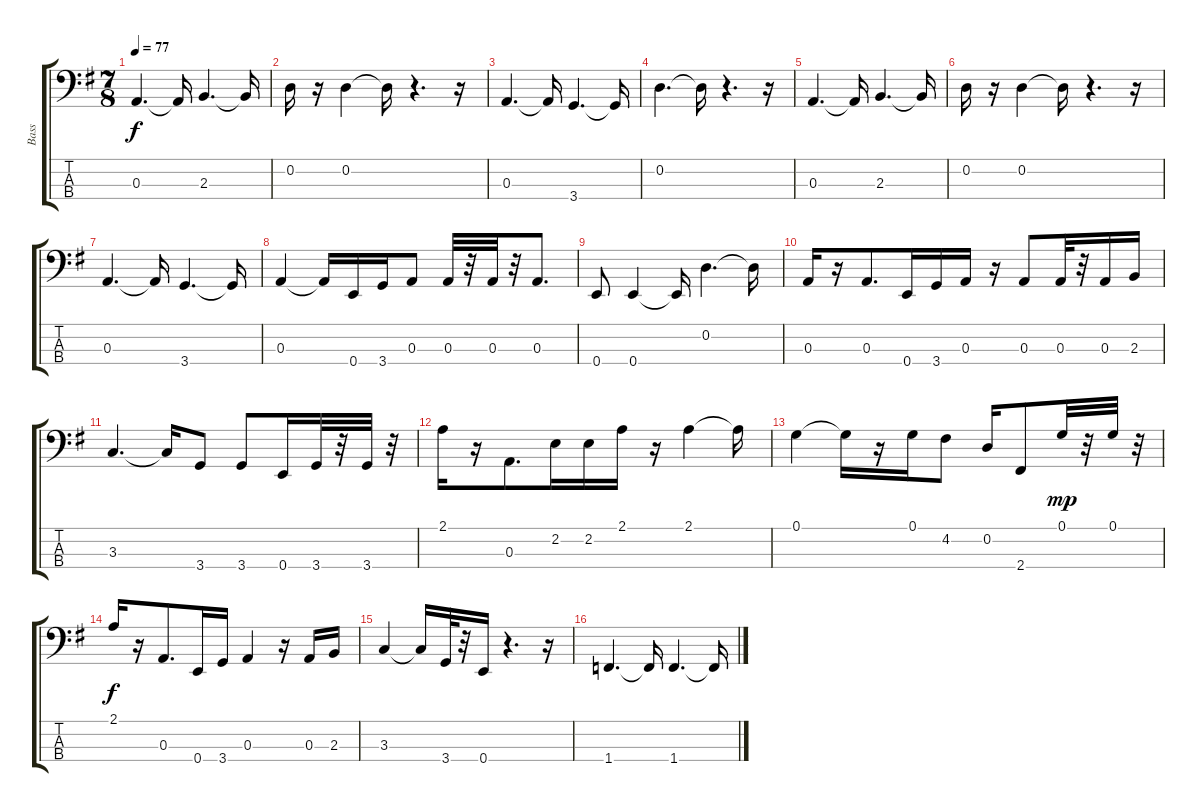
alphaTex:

\track ("Bass" "Bass") {instrument electricbassfinger}
\staff {score tabs}
\tuning (G2 D2 A1 E1) {hide}
\ts (7 8)
\tempo 77
\clef f4
\ks g
0.3.4{d dy f} 0.3{t}.16 2.3.4{d} 2.3{t}.16 |
0.2.16 r.16 0.2.4 0.2{t}.16 r.4{d} r.16 |
0.3.4{d} 0.3{t}.16 3.4.4{d} 3.4{t}.16 |
0.2.4{d} 0.2{t}.16 r.4{d} r.16 |
0.3.4{d} 0.3{t}.16 2.3.4{d} 2.3{t}.16 |
0.2.16 r.16 0.2.4 0.2{t}.16 r.4{d} r.16 |
0.3.4{d} 0.3{t}.16 3.4.4{d} 3.4{t}.16 |
0.3.4 0.3{t}.16 0.4.16 3.4.16 0.3.8 0.3.32 r.32 0.3.32 r.32 0.3.8{d} |
0.4.8 0.4.4 0.4{t}.16 0.2.4{d} 0.2{t}.16 |
0.3.16 r.16 0.3.8{d} 0.4.16 3.4.16 0.3.16 r.16 0.3.8 0.3.32 r.32 0.3.16 2.3.16 |
3.3.4{d} 3.3{t}.16 3.4.8 3.4.8 0.4.16 3.4.32 r.32 3.4.32 r.32 |
2.1.16 r.16 0.3.8{d} 2.2.16 2.2.16 2.1.16 r.16 2.1.4 2.1{t}.16 |
0.1.4 0.1{t}.16 r.16 0.1.16 4.2.8 0.2.16 2.4.8 0.1.32{dy mp} r.32 0.1.32 r.32 |
2.1.16{dy f} r.16 0.3.8{d} 0.4.16 3.4.16 0.3.4 r.16 0.3.16 2.3.16 |
3.3.4 3.3{t}.16 3.4.32 r.32 0.4.16 r.4{d} r.16 |
1.4.4{d} 1.4{t}.16 1.4.4{d} 1.4{t}.16
